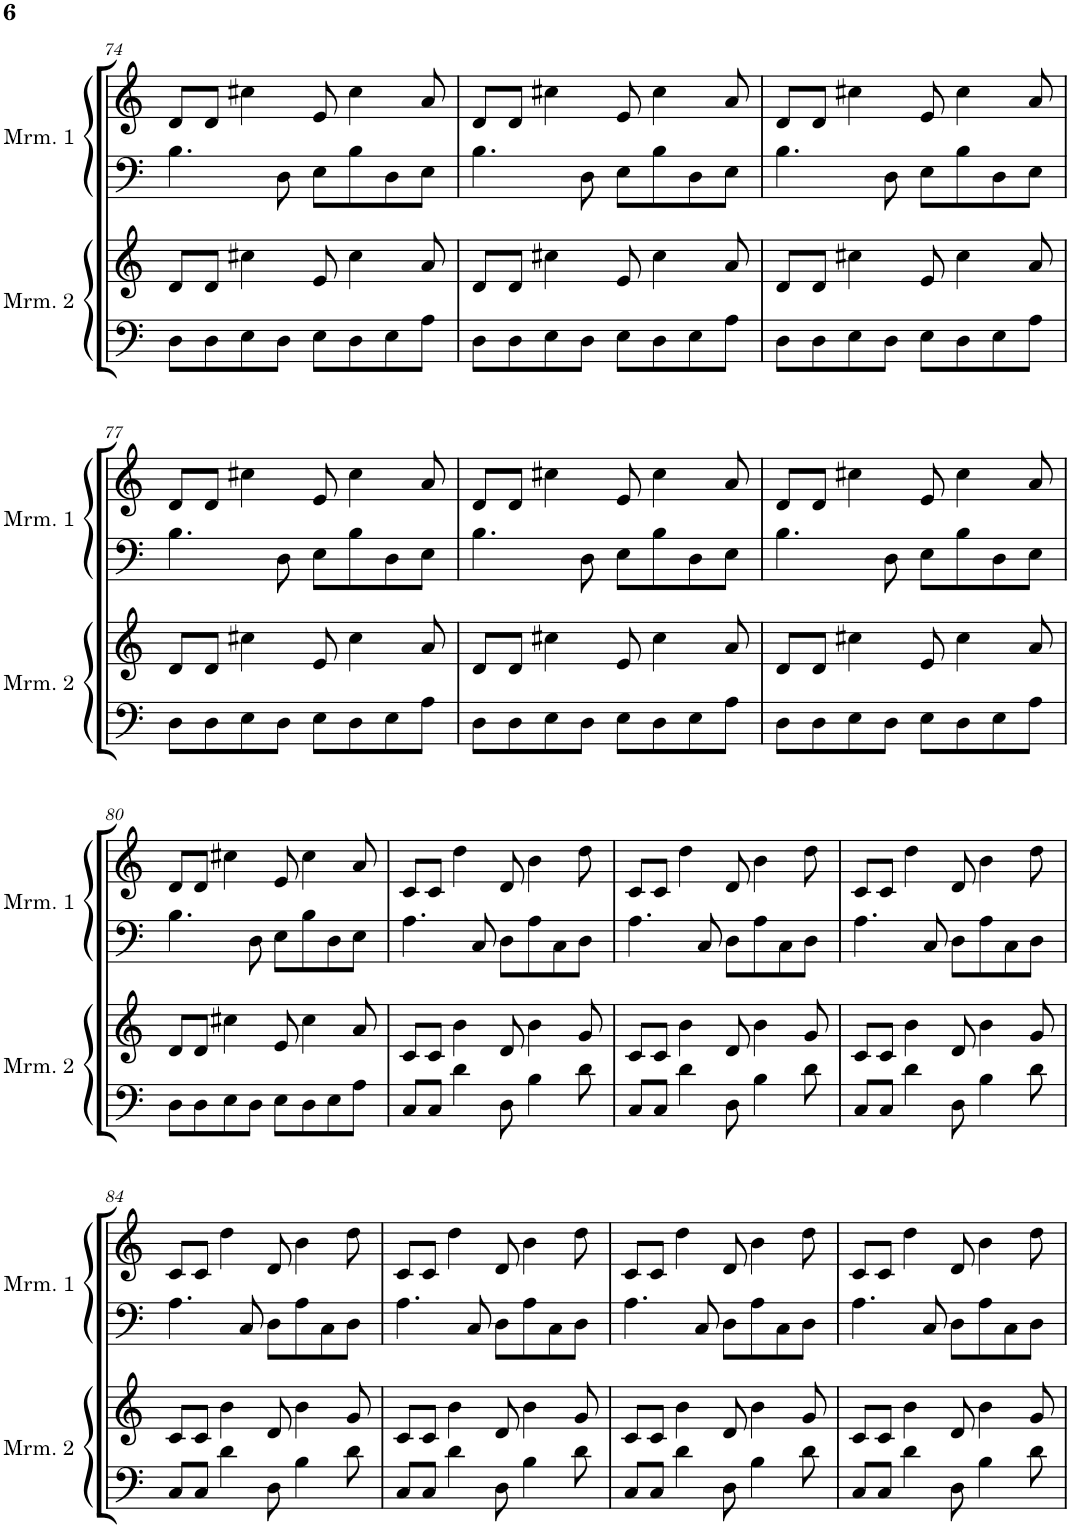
**kern	**kern	**kern	**kern
*part4	*part3	*part2	*part1
*staff4	*staff3	*staff2	*staff1
*I"Marimba 2	*I"Marimba 2	*I"Marimba 1	*I"Marimba 1
*I'Mrm. 2	*I'Mrm. 2	*I'Mrm. 1	*I'Mrm. 1
!!LO:PB:g=z
*clefF4	*clefG2	*clefF4	*clefG2
*k[]	*k[]	*k[]	*k[]
*M4/4	*M4/4	*M4/4	*M4/4
=74	=74	=74	=74
8D\L	8d/L	4.B\	8d/L
8D\	8d/J	.	8d/J
8E\	4cc#X\	.	4cc#X\
8D\J	.	8D\	.
8E\L	8e/	8E\L	8e/
8D\	4cc#\	8B\	4cc#\
8E\	.	8D\	.
8A\J	8a/	8E\J	8a/
=75	=75	=75	=75
8D\L	8d/L	4.B\	8d/L
8D\	8d/J	.	8d/J
8E\	4cc#X\	.	4cc#X\
8D\J	.	8D\	.
8E\L	8e/	8E\L	8e/
8D\	4cc#\	8B\	4cc#\
8E\	.	8D\	.
8A\J	8a/	8E\J	8a/
=76	=76	=76	=76
8D\L	8d/L	4.B\	8d/L
8D\	8d/J	.	8d/J
8E\	4cc#X\	.	4cc#X\
8D\J	.	8D\	.
8E\L	8e/	8E\L	8e/
8D\	4cc#\	8B\	4cc#\
8E\	.	8D\	.
8A\J	8a/	8E\J	8a/
!!LO:LB:g=z
=77	=77	=77	=77
8D\L	8d/L	4.B\	8d/L
8D\	8d/J	.	8d/J
8E\	4cc#X\	.	4cc#X\
8D\J	.	8D\	.
8E\L	8e/	8E\L	8e/
8D\	4cc#\	8B\	4cc#\
8E\	.	8D\	.
8A\J	8a/	8E\J	8a/
=78	=78	=78	=78
8D\L	8d/L	4.B\	8d/L
8D\	8d/J	.	8d/J
8E\	4cc#X\	.	4cc#X\
8D\J	.	8D\	.
8E\L	8e/	8E\L	8e/
8D\	4cc#\	8B\	4cc#\
8E\	.	8D\	.
8A\J	8a/	8E\J	8a/
=79	=79	=79	=79
8D\L	8d/L	4.B\	8d/L
8D\	8d/J	.	8d/J
8E\	4cc#X\	.	4cc#X\
8D\J	.	8D\	.
8E\L	8e/	8E\L	8e/
8D\	4cc#\	8B\	4cc#\
8E\	.	8D\	.
8A\J	8a/	8E\J	8a/
!!LO:LB:g=z
=80	=80	=80	=80
8D\L	8d/L	4.B\	8d/L
8D\	8d/J	.	8d/J
8E\	4cc#X\	.	4cc#X\
8D\J	.	8D\	.
8E\L	8e/	8E\L	8e/
8D\	4cc#\	8B\	4cc#\
8E\	.	8D\	.
8A\J	8a/	8E\J	8a/
=81	=81	=81	=81
8C/L	8c/L	4.A\	8c/L
8C/J	8c/J	.	8c/J
4d\	4b\	.	4dd\
.	.	8C/	.
8D\	8d/	8D\L	8d/
4B\	4b\	8A\	4b\
.	.	8C\	.
8d\	8g/	8D\J	8dd\
=82	=82	=82	=82
8C/L	8c/L	4.A\	8c/L
8C/J	8c/J	.	8c/J
4d\	4b\	.	4dd\
.	.	8C/	.
8D\	8d/	8D\L	8d/
4B\	4b\	8A\	4b\
.	.	8C\	.
8d\	8g/	8D\J	8dd\
=83	=83	=83	=83
8C/L	8c/L	4.A\	8c/L
8C/J	8c/J	.	8c/J
4d\	4b\	.	4dd\
.	.	8C/	.
8D\	8d/	8D\L	8d/
4B\	4b\	8A\	4b\
.	.	8C\	.
8d\	8g/	8D\J	8dd\
!!LO:LB:g=z
=84	=84	=84	=84
8C/L	8c/L	4.A\	8c/L
8C/J	8c/J	.	8c/J
4d\	4b\	.	4dd\
.	.	8C/	.
8D\	8d/	8D\L	8d/
4B\	4b\	8A\	4b\
.	.	8C\	.
8d\	8g/	8D\J	8dd\
=85	=85	=85	=85
8C/L	8c/L	4.A\	8c/L
8C/J	8c/J	.	8c/J
4d\	4b\	.	4dd\
.	.	8C/	.
8D\	8d/	8D\L	8d/
4B\	4b\	8A\	4b\
.	.	8C\	.
8d\	8g/	8D\J	8dd\
=86	=86	=86	=86
8C/L	8c/L	4.A\	8c/L
8C/J	8c/J	.	8c/J
4d\	4b\	.	4dd\
.	.	8C/	.
8D\	8d/	8D\L	8d/
4B\	4b\	8A\	4b\
.	.	8C\	.
8d\	8g/	8D\J	8dd\
=87	=87	=87	=87
8C/L	8c/L	4.A\	8c/L
8C/J	8c/J	.	8c/J
4d\	4b\	.	4dd\
.	.	8C/	.
8D\	8d/	8D\L	8d/
4B\	4b\	8A\	4b\
.	.	8C\	.
8d\	8g/	8D\J	8dd\
=	=	=	=
*-	*-	*-	*-
